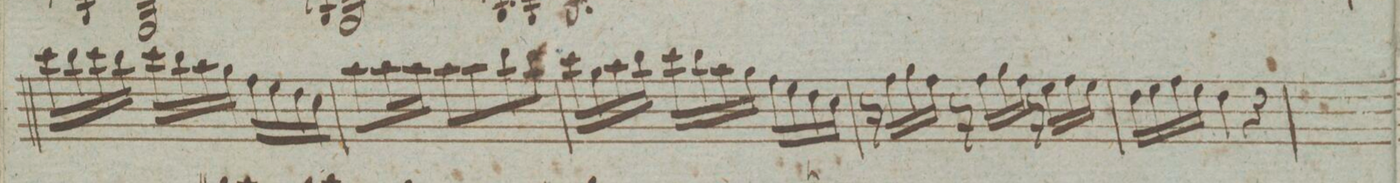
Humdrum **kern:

**kern	**dynam
*I"Violino Imo	*
*clefG2	*
*k[]	*
*M3/4	*
16ccc\LL	.
16bb\	.
16ccc\	.
16bb\JJ	.
16ccc\LL	.
16bb\	.
16aa\	.
16gg\JJ	.
16ff\LL	.
16ee\	.
16dd\	.
16cc\JJ	.
=87	=87
8aa\L	.
16aa\L	.
16aa\JJ	.
8aa\L	.
8aa\	.
8bb\	.
8bb\J	.
=88	=88
16ccc\LL	.
16gg\	.
16aa\	.
16bb\JJ	.
16ccc\LL	.
16bb\	.
16aa\	.
16gg\JJ	.
16ff\LL	.
16ee\	.
16dd\	.
16cc\JJ	.
=89	=89
16r	.
16ff\LL	.
16gg\	.
16ff\JJ	.
16r	.
16ff\LL	.
16gg\	.
16ff\JJ	.
16r	.
16ee\LL	.
16ff\	.
16ee\JJ	.
=90	=90
16dd\LL	.
16ee\	.
16ff\	.
16ee\JJ	.
4dd\	.
4r	.
=91	=91
*-	*-
